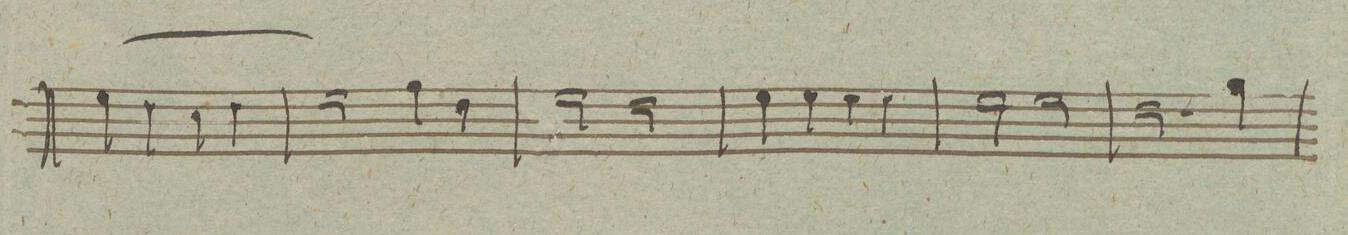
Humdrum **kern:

**kern
*I"Flauto Secondo
*clefG2
*k[]
*met(c|)
*M2/2
(4ee\
4dd\
4cc\
4dd\
=197
2ee\)
4ff\
4dd\
=198
2ee\
2dd\
=199
4ee\
4ee\
4ee\
4ee\
=200
2ee\
2ee\
=201
2.dd\
4gg\
=202
*-
